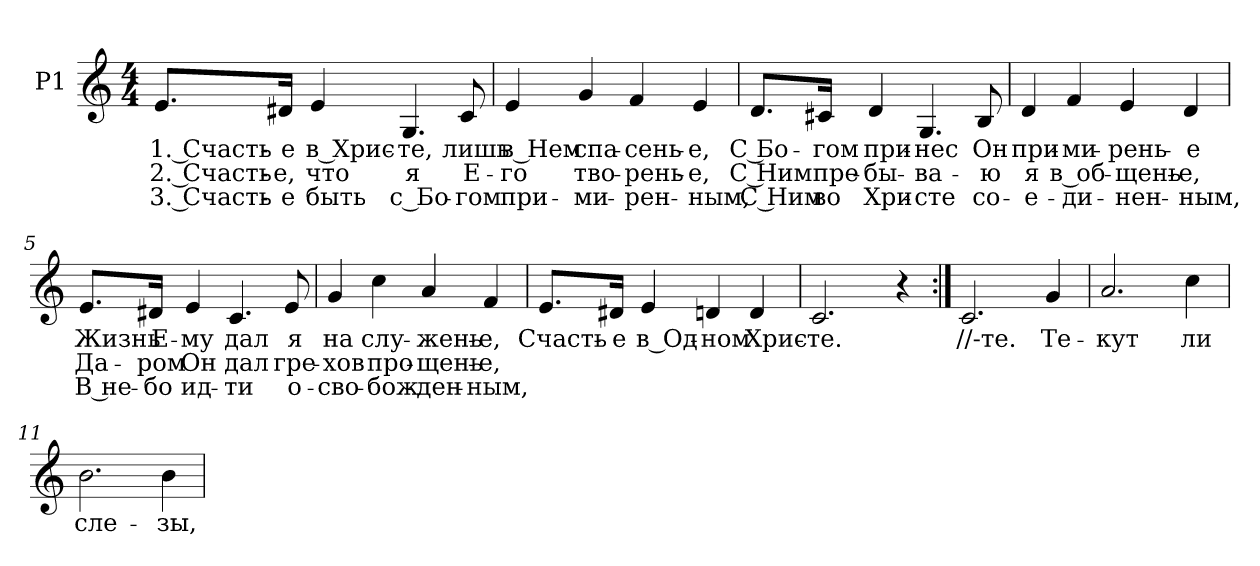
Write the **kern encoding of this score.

**kern	**text	**text	**text
*part1	*part1	*part1	*part1
*staff1	*staff1	*staff1	*staff1
*I"P1	*	*	*
!!LO:PB:g=z
*clefG2	*	*	*
*k[]	*	*	*
*C:	*	*	*
*M4/4	*	*	*
=1	=1	=1	=1
!	!LO:LY:b:color=#000000	!LO:LY:b:color=#000000	!LO:LY:b:color=#000000
*^	*	*	*
8.ei/L	2ryy	1. Счасть-	2. Счасть-	3. Счасть-
!	!	!LO:LY:b:color=#000000	!LO:LY:b:color=#000000	!LO:LY:b:color=#000000
16d#Xi/Jk	.	-е	-е,	-е
!	!	!LO:LY:b:color=#000000	!LO:LY:b:color=#000000	!LO:LY:b:color=#000000
4ei/	.	в Хрис-	что	быть
!	!	!LO:LY:b:color=#000000	!LO:LY:b:color=#000000	!LO:LY:b:color=#000000
4.Gi/	4.ryy	-те,	я	с Бо-
!	!	!LO:LY:b:color=#000000	!LO:LY:b:color=#000000	!LO:LY:b:color=#000000
8ci/	8ryy	лишь	Е-	-гом
*v	*v	*	*	*
=2	=2	=2	=2
*^	*	*	*
!	!	!LO:LY:b:color=#000000	!LO:LY:b:color=#000000	!LO:LY:b:color=#000000
*v	*v	*	*	*
4ei/	в Нем	-го	при-
!	!LO:LY:b:color=#000000	!LO:LY:b:color=#000000	!LO:LY:b:color=#000000
4gi/	спа-	тво-	-ми-
!	!LO:LY:b:color=#000000	!LO:LY:b:color=#000000	!LO:LY:b:color=#000000
4fi/	-сень-	-рень-	-рен-
!	!LO:LY:b:color=#000000	!LO:LY:b:color=#000000	!LO:LY:b:color=#000000
4ei/	-е,	-е,	-ным,
=3	=3	=3	=3
!	!LO:LY:b:color=#000000	!LO:LY:b:color=#000000	!LO:LY:b:color=#000000
*^	*	*	*
8.di/L	2ryy	С Бо-	С Ним	С Ним
!	!	!LO:LY:b:color=#000000	!LO:LY:b:color=#000000	!LO:LY:b:color=#000000
16c#Xi/Jk	.	-гом	пре-	во
!	!	!LO:LY:b:color=#000000	!LO:LY:b:color=#000000	!LO:LY:b:color=#000000
4di/	.	при-	-бы-	Хри-
!	!	!LO:LY:b:color=#000000	!LO:LY:b:color=#000000	!LO:LY:b:color=#000000
4.Gi/	4.ryy	-нес	-ва-	-сте
!	!	!LO:LY:b:color=#000000	!LO:LY:b:color=#000000	!LO:LY:b:color=#000000
8Bi/	8ryy	Он	-ю	со-
*v	*v	*	*	*
!!LO:LB:g=z
=4	=4	=4	=4
*^	*	*	*
!	!	!LO:LY:b:color=#000000	!LO:LY:b:color=#000000	!LO:LY:b:color=#000000
*v	*v	*	*	*
4di/	при-	я	-е-
!	!LO:LY:b:color=#000000	!LO:LY:b:color=#000000	!LO:LY:b:color=#000000
4fi/	-ми-	в об-	-ди-
!	!LO:LY:b:color=#000000	!LO:LY:b:color=#000000	!LO:LY:b:color=#000000
4ei/	-рень-	-щень-	-нен-
!	!LO:LY:b:color=#000000	!LO:LY:b:color=#000000	!LO:LY:b:color=#000000
4di/	-е	-е,	-ным,
=5	=5	=5	=5
!	!LO:LY:b:color=#000000	!LO:LY:b:color=#000000	!LO:LY:b:color=#000000
*^	*	*	*
8.ei/L	2ryy	Жизнь	Да-	В не-
!	!	!LO:LY:b:color=#000000	!LO:LY:b:color=#000000	!LO:LY:b:color=#000000
16d#Xi/Jk	.	Е-	-ром	-бо
!	!	!LO:LY:b:color=#000000	!LO:LY:b:color=#000000	!LO:LY:b:color=#000000
4ei/	.	-му	Он	ид-
!	!	!LO:LY:b:color=#000000	!LO:LY:b:color=#000000	!LO:LY:b:color=#000000
4.ci/	4.ryy	дал	дал	-ти
!	!	!LO:LY:b:color=#000000	!LO:LY:b:color=#000000	!LO:LY:b:color=#000000
8ei/	8ryy	я	гре-	о-
*v	*v	*	*	*
=6	=6	=6	=6
*^	*	*	*
!	!	!LO:LY:b:color=#000000	!LO:LY:b:color=#000000	!LO:LY:b:color=#000000
*v	*v	*	*	*
4gi/	на	-хов	-сво-
!	!LO:LY:b:color=#000000	!LO:LY:b:color=#000000	!LO:LY:b:color=#000000
4cci\	слу-	про-	-бож-
!	!LO:LY:b:color=#000000	!LO:LY:b:color=#000000	!LO:LY:b:color=#000000
4ai/	-жень-	-щень-	-ден-
!	!LO:LY:b:color=#000000	!LO:LY:b:color=#000000	!LO:LY:b:color=#000000
4fi/	-е,	-е,	-ным,
!!LO:LB:g=z
=7	=7	=7	=7
!	!LO:LY:b:color=#000000	!	!
8.ei/L	Счасть-	.	.
!	!LO:LY:b:color=#000000	!	!
16d#Xi/Jk	-е	.	.
!	!LO:LY:b:color=#000000	!	!
4ei/	в Од-	.	.
!	!LO:LY:b:color=#000000	!	!
4dni/	-ном	.	.
!	!LO:LY:b:color=#000000	!	!
4di/	Хрис-	.	.
=8	=8	=8	=8
!	!LO:LY:b:color=#000000	!	!
2.ci/	-те.	.	.
4r	.	.	.
=9:|!	=9:|!	=9:|!	=9:|!
!	!LO:LY:b:color=#000000	!	!
2.ci/	//-те.	.	.
!	!LO:LY:b:color=#000000	!	!
4gi/	Те-	.	.
=10	=10	=10	=10
!	!LO:LY:b:color=#000000	!	!
2.ai/	-кут	.	.
!	!LO:LY:b:color=#000000	!	!
4cci\	ли	.	.
=11	=11	=11	=11
!	!LO:LY:b:color=#000000	!	!
2.bi\	сле-	.	.
!	!LO:LY:b:color=#000000	!	!
4bi\	-зы,	.	.
=	=	=	=
*-	*-	*-	*-
